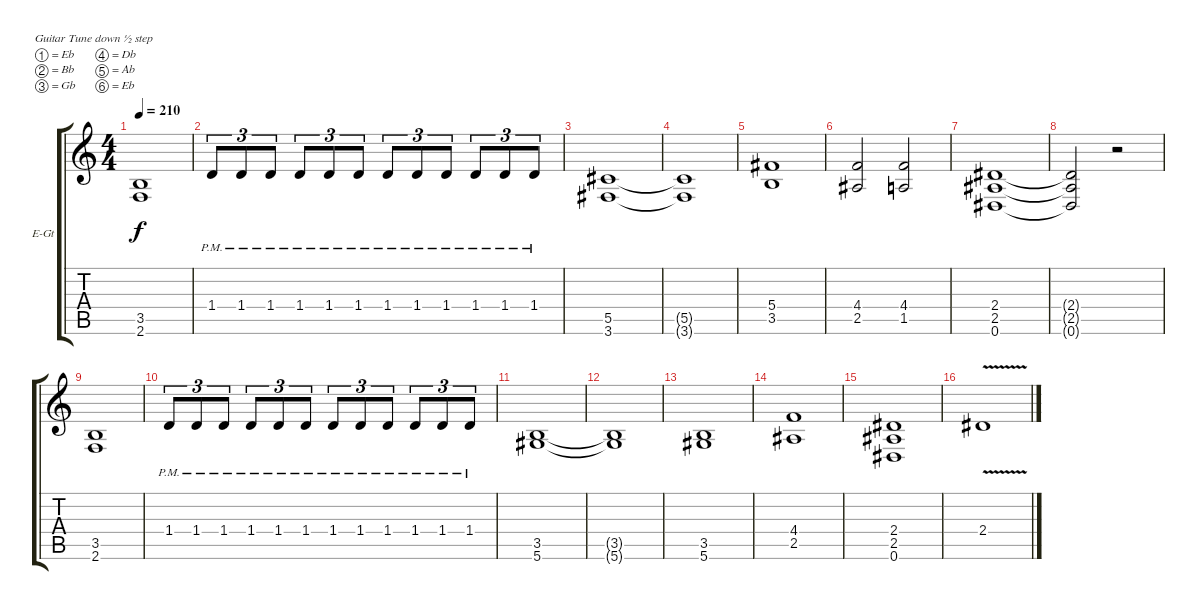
\bracketExtendMode groupsimilarinstruments
\firstSystemTrackNameOrientation horizontal
\otherSystemsTrackNameOrientation horizontal
\track ("Malmsteen Líder 2" "E-Gt") {instrument distortionguitar}
\staff {score tabs}
\tuning (Eb4 Bb3 Gb3 Db3 Ab2 Eb2)
\ts (4 4)
\tempo 210
\clef g2
\ks c
(3.5 2.6).1{dy f} |
1.4{pm}.8{tu (3 2)} 1.4{pm}.8{tu (3 2)} 1.4{pm}.8{tu (3 2)} 1.4{pm}.8{tu (3 2)} 1.4{pm}.8{tu (3 2)} 1.4{pm}.8{tu (3 2)} 1.4{pm}.8{tu (3 2)} 1.4{pm}.8{tu (3 2)} 1.4{pm}.8{tu (3 2)} 1.4{pm}.8{tu (3 2)} 1.4{pm}.8{tu (3 2)} 1.4{pm}.8{tu (3 2)} |
(5.5 3.6).1 |
(5.5{t} 3.6{t}).1 |
(5.4 3.5).1 |
(4.4 2.5).2 (4.4 1.5).2 |
(2.4 2.5 0.6).1 |
(2.4{t} 2.5{t} 0.6{t}).2 r.2 |
(3.5 2.6).1 |
1.4{pm}.8{tu (3 2)} 1.4{pm}.8{tu (3 2)} 1.4{pm}.8{tu (3 2)} 1.4{pm}.8{tu (3 2)} 1.4{pm}.8{tu (3 2)} 1.4{pm}.8{tu (3 2)} 1.4{pm}.8{tu (3 2)} 1.4{pm}.8{tu (3 2)} 1.4{pm}.8{tu (3 2)} 1.4{pm}.8{tu (3 2)} 1.4{pm}.8{tu (3 2)} 1.4{pm}.8{tu (3 2)} |
(3.5 5.6).1 |
(3.5{t} 5.6{t}).1 |
(3.5 5.6).1 |
(4.4 2.5).1 |
(2.4 2.5 0.6).1 |
2.4{v}.1
